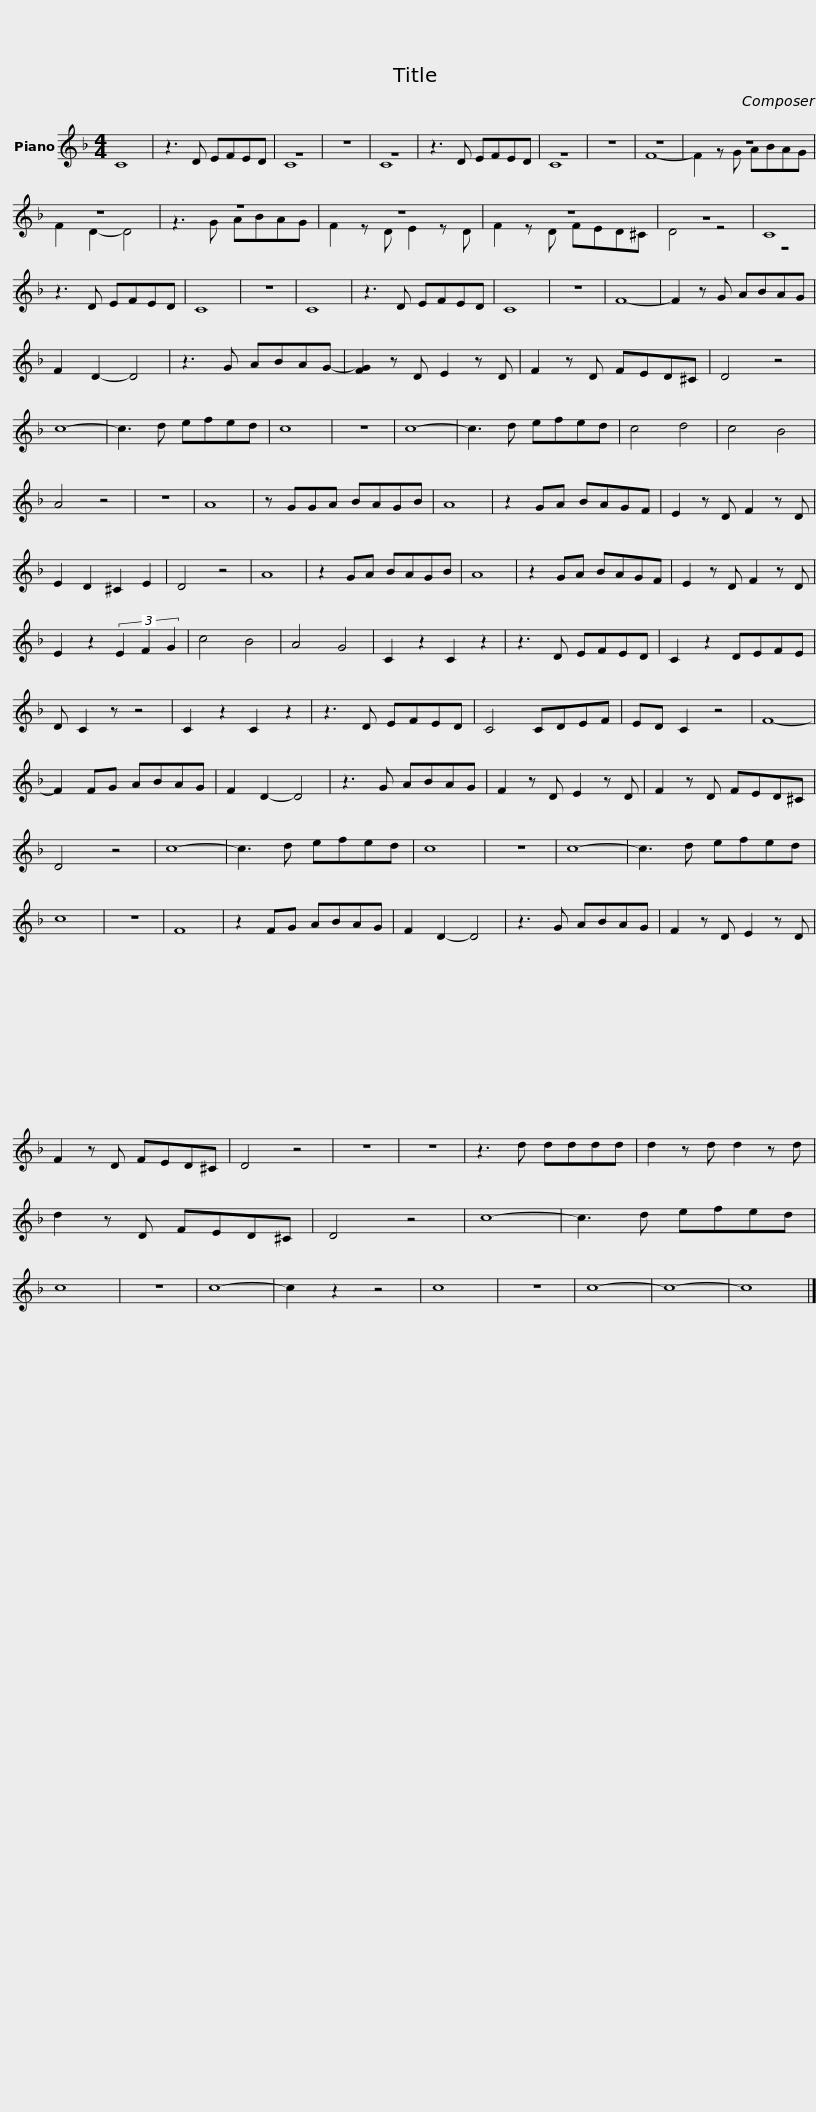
X:1
%%score ( 1 2 )
L:1/8
M:4/4
I:linebreak $
K:F
V:1 treble
V:2 treble
V:1
 C8 | z3 D EFED | z8 | z8 | z8 | %5
 z3 D EFED | z8 | z8 | z8 | z8 | %10
 z8 |$ z8 | z8 | z8 | z8 | %15
 C8 | z3 D EFED | C8 | z8 | C8 |$ %20
 z3 D EFED | C8 | z8 | F8- | F2 z G ABAG | %25
 F2 D2- D4 | z3 G ABAG- | [FG]2 z D E2 z D |$ F2 z D FED^C | D4 z4 | %30
 c8- | c3 d efed | c8 | z8 | c8- | %35
 c3 d efed | c4 d4 | c4 B4 | A4 z4 | z8 |$ %40
 A8 | z GGA BAGB | A8 | z2 GA BAGF | E2 z D F2 z D | %45
 E2 D2 ^C2 E2 | D4 z4 | A8 | z2 GA BAGB |$ A8 | %50
 z2 GA BAGF | E2 z D F2 z D | E2 z2 (3E2 F2 G2 | c4 B4 | A4 G4 | %55
 C2 z2 C2 z2 | z3 D EFED | C2 z2 DEFE |$ D C2 z z4 | C2 z2 C2 z2 | %60
 z3 D EFED | C4 CDEF | ED C2 z4 | F8- | F2 FG ABAG | %65
 F2 D2- D4 |$ z3 G ABAG | F2 z D E2 z D | F2 z D FED^C | D4 z4 | %70
 c8- | c3 d efed | c8 | z8 | c8- |$ %75
 c3 d efed | c8 | z8 | F8 | z2 FG ABAG | %80
 F2 D2- D4 | z3 G ABAG | F2 z D E2 z D |$ F2 z D FED^C | D4 z4 | %85
 z8 | z8 | z3 d dddd | d2 z d d2 z d | d2 z D FED^C | %90
 D4 z4 | c8- |$ c3 d efed | c8 | z8 | %95
 c8- | c2 z2 z4 | c8 | z8 | c8- | %100
 c8- | c8 |] %102
V:2
 x8 | x8 | C8 | x8 | C8 | %5
 x8 | C8 | x8 | F8- | F2 z G ABAG | %10
 F2 D2- D4 |$ z3 G ABAG | F2 z D E2 z D | F2 z D FED^C | D4 z4 | %15
 z8 | x8 | x8 | x8 | x8 |$ %20
 x8 | x8 | x8 | x8 | x8 | %25
 x8 | x8 | x8 |$ x8 | x8 | %30
 x8 | x8 | x8 | x8 | x8 | %35
 x8 | x8 | x8 | x8 | x8 |$ %40
 x8 | x8 | x8 | x8 | x8 | %45
 x8 | x8 | x8 | x8 |$ x8 | %50
 x8 | x8 | x8 | x8 | x8 | %55
 x8 | x8 | x8 |$ x8 | x8 | %60
 x8 | x8 | x8 | x8 | x8 | %65
 x8 |$ x8 | x8 | x8 | x8 | %70
 x8 | x8 | x8 | x8 | x8 |$ %75
 x8 | x8 | x8 | x8 | x8 | %80
 x8 | x8 | x8 |$ x8 | x8 | %85
 x8 | x8 | x8 | x8 | x8 | %90
 x8 | x8 |$ x8 | x8 | x8 | %95
 x8 | x8 | x8 | x8 | x8 | %100
 x8 | x8 |] %102
